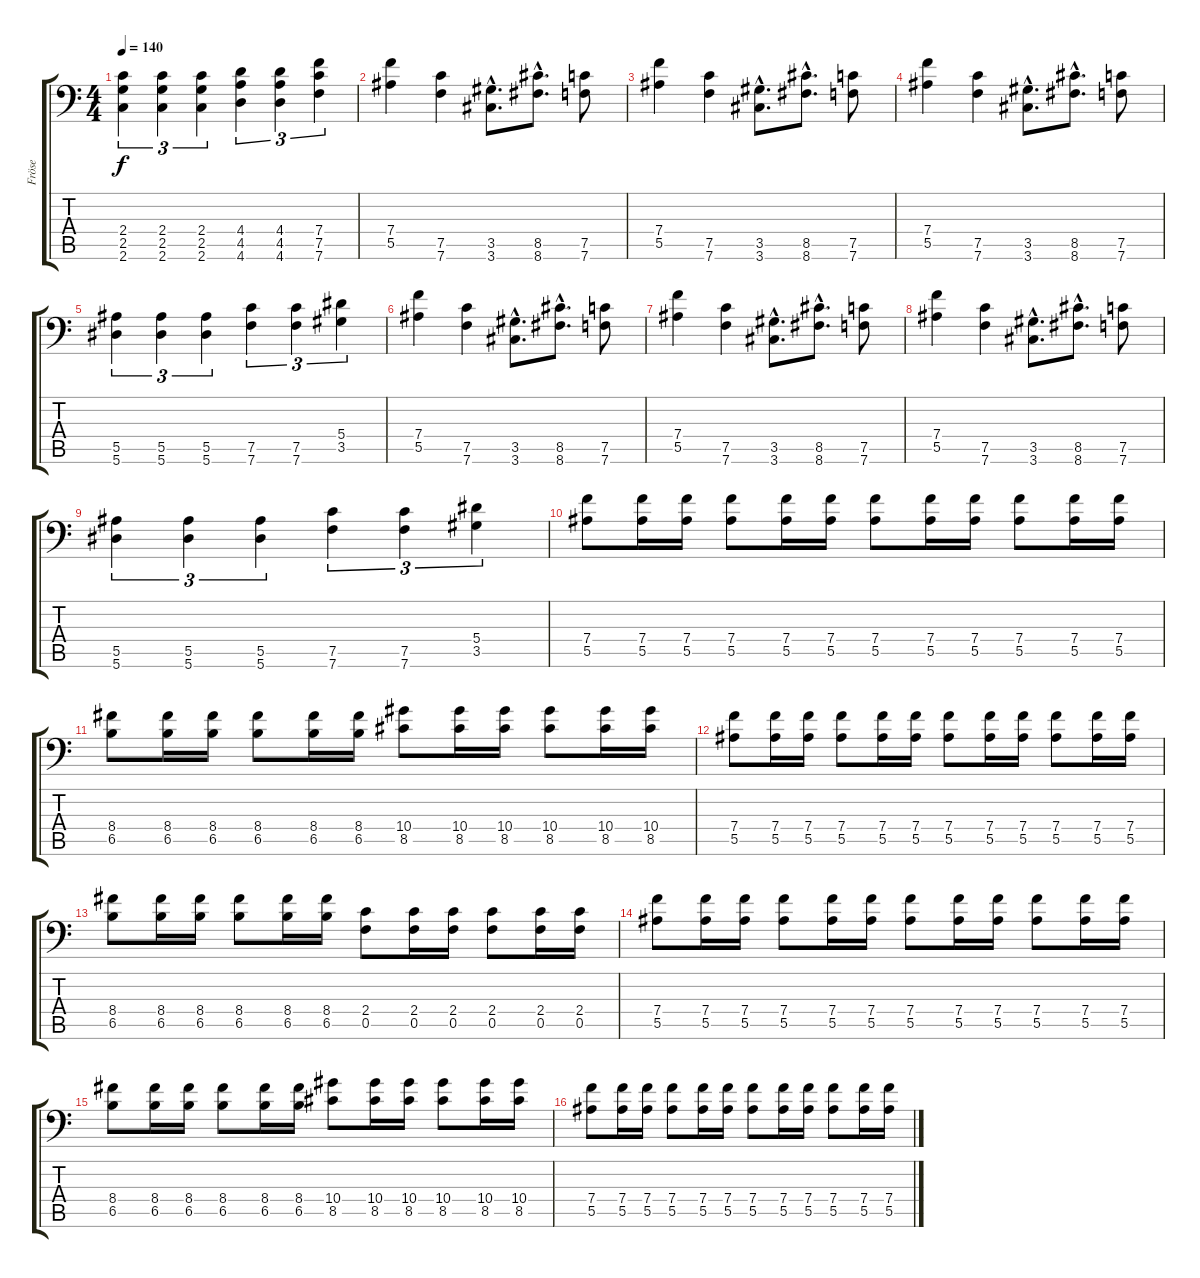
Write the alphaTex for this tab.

\track ("Fröse" "Fröse") {instrument distortionguitar}
\staff {score tabs}
\tuning (C4 G3 Eb3 Bb2 F2 Bb1) {hide}
\ts (4 4)
\tempo 140
\clef f4
\ks c
(2.4 2.5 2.6).4{tu (3 2) dy f} (2.4 2.5 2.6).4{tu (3 2)} (2.4 2.5 2.6).4{tu (3 2)} (4.4 4.5 4.6).4{tu (3 2)} (4.4 4.5 4.6).4{tu (3 2)} (7.4 7.5 7.6).4{tu (3 2)} |
(7.4 5.5).4 (7.5 7.6).4 (3.5{hac} 3.6{hac}).8{d} (8.5{hac} 8.6{hac}).8{d} (7.5 7.6).8 |
(7.4 5.5).4 (7.5 7.6).4 (3.5{hac} 3.6{hac}).8{d} (8.5{hac} 8.6{hac}).8{d} (7.5 7.6).8 |
(7.4 5.5).4 (7.5 7.6).4 (3.5{hac} 3.6{hac}).8{d} (8.5{hac} 8.6{hac}).8{d} (7.5 7.6).8 |
(5.5 5.6).4{tu (3 2)} (5.5 5.6).4{tu (3 2)} (5.5 5.6).4{tu (3 2)} (7.5 7.6).4{tu (3 2)} (7.5 7.6).4{tu (3 2)} (5.4 3.5).4{tu (3 2)} |
(7.4 5.5).4 (7.5 7.6).4 (3.5{hac} 3.6{hac}).8{d} (8.5{hac} 8.6{hac}).8{d} (7.5 7.6).8 |
(7.4 5.5).4 (7.5 7.6).4 (3.5{hac} 3.6{hac}).8{d} (8.5{hac} 8.6{hac}).8{d} (7.5 7.6).8 |
(7.4 5.5).4 (7.5 7.6).4 (3.5{hac} 3.6{hac}).8{d} (8.5{hac} 8.6{hac}).8{d} (7.5 7.6).8 |
(5.5 5.6).4{tu (3 2)} (5.5 5.6).4{tu (3 2)} (5.5 5.6).4{tu (3 2)} (7.5 7.6).4{tu (3 2)} (7.5 7.6).4{tu (3 2)} (5.4 3.5).4{tu (3 2)} |
(7.4 5.5).8 (7.4 5.5).16 (7.4 5.5).16 (7.4 5.5).8 (7.4 5.5).16 (7.4 5.5).16 (7.4 5.5).8 (7.4 5.5).16 (7.4 5.5).16 (7.4 5.5).8 (7.4 5.5).16 (7.4 5.5).16 |
(8.4 6.5).8 (8.4 6.5).16 (8.4 6.5).16 (8.4 6.5).8 (8.4 6.5).16 (8.4 6.5).16 (10.4 8.5).8 (10.4 8.5).16 (10.4 8.5).16 (10.4 8.5).8 (10.4 8.5).16 (10.4 8.5).16 |
(7.4 5.5).8 (7.4 5.5).16 (7.4 5.5).16 (7.4 5.5).8 (7.4 5.5).16 (7.4 5.5).16 (7.4 5.5).8 (7.4 5.5).16 (7.4 5.5).16 (7.4 5.5).8 (7.4 5.5).16 (7.4 5.5).16 |
(8.4 6.5).8 (8.4 6.5).16 (8.4 6.5).16 (8.4 6.5).8 (8.4 6.5).16 (8.4 6.5).16 (2.4 0.5).8 (2.4 0.5).16 (2.4 0.5).16 (2.4 0.5).8 (2.4 0.5).16 (2.4 0.5).16 |
(7.4 5.5).8 (7.4 5.5).16 (7.4 5.5).16 (7.4 5.5).8 (7.4 5.5).16 (7.4 5.5).16 (7.4 5.5).8 (7.4 5.5).16 (7.4 5.5).16 (7.4 5.5).8 (7.4 5.5).16 (7.4 5.5).16 |
(8.4 6.5).8 (8.4 6.5).16 (8.4 6.5).16 (8.4 6.5).8 (8.4 6.5).16 (8.4 6.5).16 (10.4 8.5).8 (10.4 8.5).16 (10.4 8.5).16 (10.4 8.5).8 (10.4 8.5).16 (10.4 8.5).16 |
(7.4 5.5).8 (7.4 5.5).16 (7.4 5.5).16 (7.4 5.5).8 (7.4 5.5).16 (7.4 5.5).16 (7.4 5.5).8 (7.4 5.5).16 (7.4 5.5).16 (7.4 5.5).8 (7.4 5.5).16 (7.4 5.5).16
